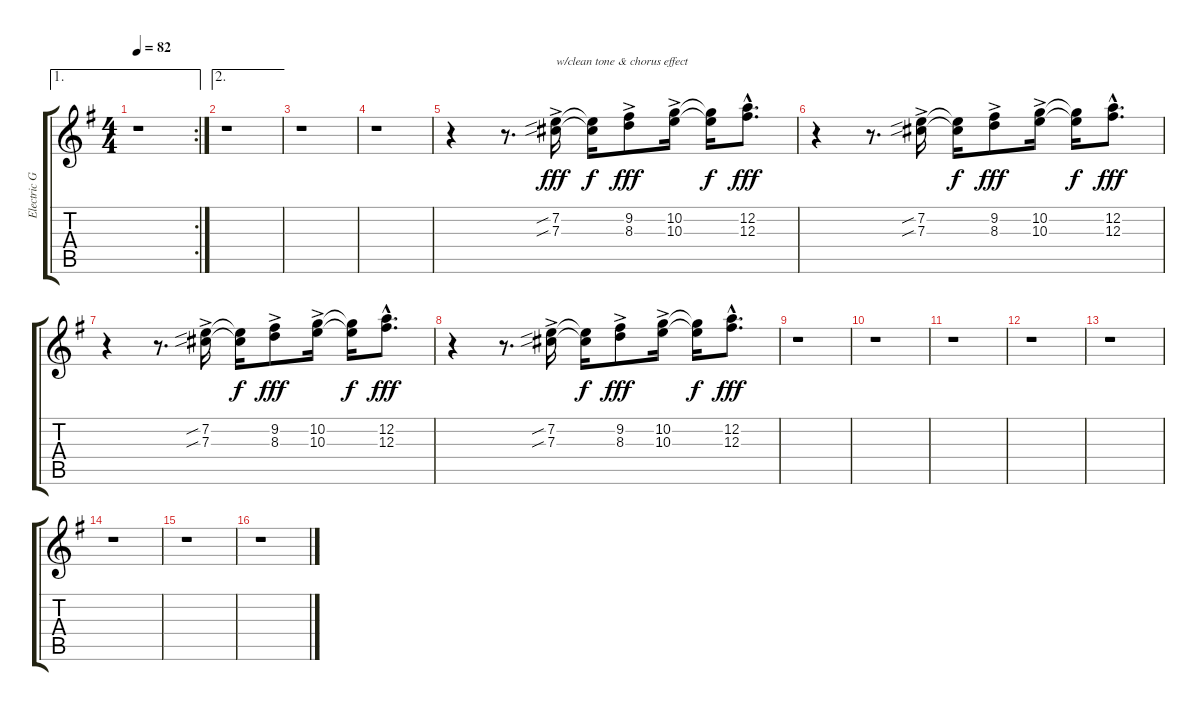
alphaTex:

\track ("Electric Guitar 4" "Electric G") {instrument electricguitarclean}
\staff {score tabs}
\tuning (D4 A3 Gb3 D3 A2 D2) {hide}
\ae 1
\rc 2
\ts (4 4)
\tempo 82
\clef g2
\ks g
r.1{dy fff} |
\ae 2
r.1 |
r.1 |
r.1 |
r.4 r.8{d} (7.2{sib ac} 7.3{sib ac}).16{txt "w/clean tone & chorus effect"} (7.2{t} 7.3{t}).16{dy f} (9.2{ac} 8.3{ac}).8{dy fff} (10.2{ac} 10.3{ac}).16 (10.2{t} 10.3{t}).16{dy f} (12.2{hac} 12.3{hac}).8{d dy fff} |
r.4 r.8{d} (7.2{sib ac} 7.3{sib ac}).16 (7.2{t} 7.3{t}).16{dy f} (9.2{ac} 8.3{ac}).8{dy fff} (10.2{ac} 10.3{ac}).16 (10.2{t} 10.3{t}).16{dy f} (12.2{hac} 12.3{hac}).8{d dy fff} |
r.4 r.8{d} (7.2{sib ac} 7.3{sib ac}).16 (7.2{t} 7.3{t}).16{dy f} (9.2{ac} 8.3{ac}).8{dy fff} (10.2{ac} 10.3{ac}).16 (10.2{t} 10.3{t}).16{dy f} (12.2{hac} 12.3{hac}).8{d dy fff} |
r.4 r.8{d} (7.2{sib ac} 7.3{sib ac}).16 (7.2{t} 7.3{t}).16{dy f} (9.2{ac} 8.3{ac}).8{dy fff} (10.2{ac} 10.3{ac}).16 (10.2{t} 10.3{t}).16{dy f} (12.2{hac} 12.3{hac}).8{d dy fff} |
r.1 |
r.1 |
r.1 |
r.1 |
r.1 |
r.1 |
r.1 |
r.1
